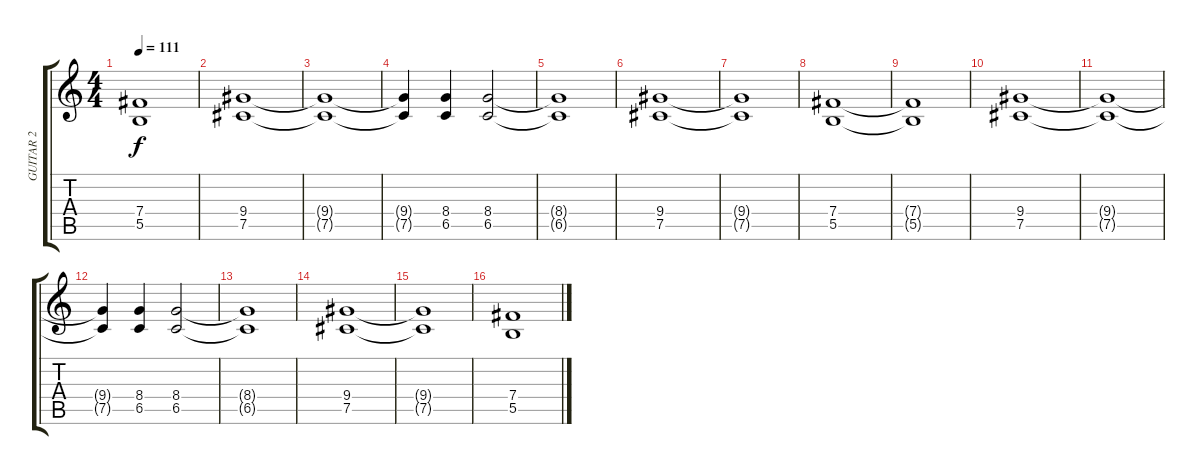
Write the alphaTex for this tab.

\track ("GUITAR 2" "GUITAR 2") {instrument overdrivenguitar}
\staff {score tabs}
\tuning (Db4 Ab3 E3 B2 Gb2 Db2) {hide}
\ts (4 4)
\tempo 111
\clef g2
\ks c
(7.4{t} 5.5{t}).1{dy f} |
(9.4 7.5).1 |
(9.4{t} 7.5{t}).1 |
(9.4{t} 7.5{t}).4 (8.4 6.5).4 (8.4 6.5).2 |
(8.4{t} 6.5{t}).1 |
(9.4 7.5).1 |
(9.4{t} 7.5{t}).1 |
(7.4 5.5).1 |
(7.4{t} 5.5{t}).1 |
(9.4 7.5).1 |
(9.4{t} 7.5{t}).1 |
(9.4{t} 7.5{t}).4 (8.4 6.5).4 (8.4 6.5).2 |
(8.4{t} 6.5{t}).1 |
(9.4 7.5).1 |
(9.4{t} 7.5{t}).1 |
(7.4 5.5).1
